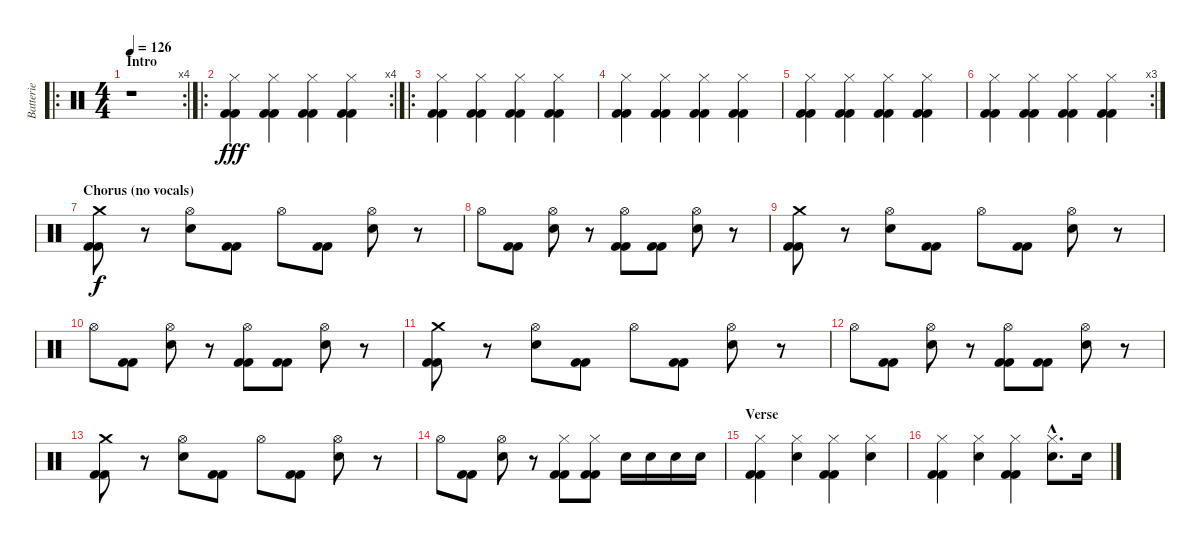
\track ("Batterie" "Batterie") {instrument percussion}
\staff {score}
\articulation defaults
\ro
\rc 4
\ts (4 4)
\section ("" "Intro")
\tempo 126
\clef neutral
\ks c
r.1{dy fff} |
\ro
\rc 4
("Kick (hit) 2" "Hi-Hat (closed)" "Kick (hit) 2").4 ("Kick (hit) 2" "Hi-Hat (closed)" "Kick (hit) 2").4 ("Kick (hit) 2" "Hi-Hat (closed)" "Kick (hit) 2").4 ("Kick (hit) 2" "Hi-Hat (closed)" "Kick (hit) 2").4 |
\ro
("Kick (hit) 2" "Hi-Hat (closed)" "Kick (hit) 2").4 ("Kick (hit) 2" "Hi-Hat (closed)" "Kick (hit) 2").4 ("Kick (hit) 2" "Hi-Hat (closed)" "Kick (hit) 2").4 ("Kick (hit) 2" "Hi-Hat (closed)" "Kick (hit) 2").4 |
("Kick (hit) 2" "Hi-Hat (closed)" "Kick (hit) 2").4 ("Kick (hit) 2" "Hi-Hat (closed)" "Kick (hit) 2").4 ("Kick (hit) 2" "Hi-Hat (closed)" "Kick (hit) 2").4 ("Kick (hit) 2" "Hi-Hat (closed)" "Kick (hit) 2").4 |
("Kick (hit) 2" "Hi-Hat (closed)" "Kick (hit) 2").4 ("Kick (hit) 2" "Hi-Hat (closed)" "Kick (hit) 2").4 ("Kick (hit) 2" "Hi-Hat (closed)" "Kick (hit) 2").4 ("Kick (hit) 2" "Hi-Hat (closed)" "Kick (hit) 2").4 |
\rc 3
("Kick (hit) 2" "Hi-Hat (closed)" "Kick (hit) 2").4 ("Kick (hit) 2" "Hi-Hat (closed)" "Kick (hit) 2").4 ("Kick (hit) 2" "Hi-Hat (closed)" "Kick (hit) 2").4 ("Kick (hit) 2" "Hi-Hat (closed)" "Kick (hit) 2").4 |
\section ("" "Chorus (no vocals)")
("Kick (hit) 2" "Crash medium (hit)" "Kick (hit) 2").8{dy f} r.8 ("Hi-Hat (open)" "Electric Snare (hit)").8 ("Kick (hit) 2" "Kick (hit) 2").8 "Hi-Hat (open)".8 ("Kick (hit) 2" "Kick (hit) 2").8 ("Hi-Hat (open)" "Electric Snare (hit)").8 r.8 |
"Hi-Hat (open)".8 ("Kick (hit) 2" "Kick (hit) 2").8 ("Hi-Hat (open)" "Electric Snare (hit)").8 r.8 ("Kick (hit) 2" "Hi-Hat (open)" "Kick (hit) 2").8 ("Kick (hit) 2" "Kick (hit) 2").8 ("Hi-Hat (open)" "Electric Snare (hit)").8 r.8 |
("Kick (hit) 2" "Crash medium (hit)" "Kick (hit) 2").8 r.8 ("Hi-Hat (open)" "Electric Snare (hit)").8 ("Kick (hit) 2" "Kick (hit) 2").8 "Hi-Hat (open)".8 ("Kick (hit) 2" "Kick (hit) 2").8 ("Hi-Hat (open)" "Electric Snare (hit)").8 r.8 |
"Hi-Hat (open)".8 ("Kick (hit) 2" "Kick (hit) 2").8 ("Hi-Hat (open)" "Electric Snare (hit)").8 r.8 ("Kick (hit) 2" "Hi-Hat (open)" "Kick (hit) 2").8 ("Kick (hit) 2" "Kick (hit) 2").8 ("Hi-Hat (open)" "Electric Snare (hit)").8 r.8 |
("Kick (hit) 2" "Crash medium (hit)" "Kick (hit) 2").8 r.8 ("Hi-Hat (open)" "Electric Snare (hit)").8 ("Kick (hit) 2" "Kick (hit) 2").8 "Hi-Hat (open)".8 ("Kick (hit) 2" "Kick (hit) 2").8 ("Hi-Hat (open)" "Electric Snare (hit)").8 r.8 |
"Hi-Hat (open)".8 ("Kick (hit) 2" "Kick (hit) 2").8 ("Hi-Hat (open)" "Electric Snare (hit)").8 r.8 ("Kick (hit) 2" "Hi-Hat (open)" "Kick (hit) 2").8 ("Kick (hit) 2" "Kick (hit) 2").8 ("Hi-Hat (open)" "Electric Snare (hit)").8 r.8 |
("Kick (hit) 2" "Crash medium (hit)" "Kick (hit) 2").8 r.8 ("Hi-Hat (open)" "Electric Snare (hit)").8 ("Kick (hit) 2" "Kick (hit) 2").8 "Hi-Hat (open)".8 ("Kick (hit) 2" "Kick (hit) 2").8 ("Hi-Hat (open)" "Electric Snare (hit)").8 r.8 |
"Hi-Hat (open)".8 ("Kick (hit) 2" "Kick (hit) 2").8 ("Hi-Hat (open)" "Electric Snare (hit)").8 r.8 ("Kick (hit) 2" "Hi-Hat (closed)" "Kick (hit) 2").8 ("Kick (hit) 2" "Hi-Hat (closed)" "Kick (hit) 2").8 "Electric Snare (hit)".16 "Electric Snare (hit)".16 "Electric Snare (hit)".16 "Electric Snare (hit)".16 |
\section ("" "Verse")
("Kick (hit) 2" "Hi-Hat (closed)" "Kick (hit) 2").4 ("Hi-Hat (closed)" "Electric Snare (hit)").4 ("Kick (hit) 2" "Hi-Hat (closed)" "Kick (hit) 2").4 ("Hi-Hat (closed)" "Electric Snare (hit)").4 |
("Kick (hit) 2" "Hi-Hat (closed)" "Kick (hit) 2").4 ("Hi-Hat (closed)" "Electric Snare (hit)").4 ("Kick (hit) 2" "Hi-Hat (closed)" "Kick (hit) 2").4 ("Hi-Hat (closed)"{hac} "Electric Snare (hit)"{hac}).8{d} "Electric Snare (hit)".16
